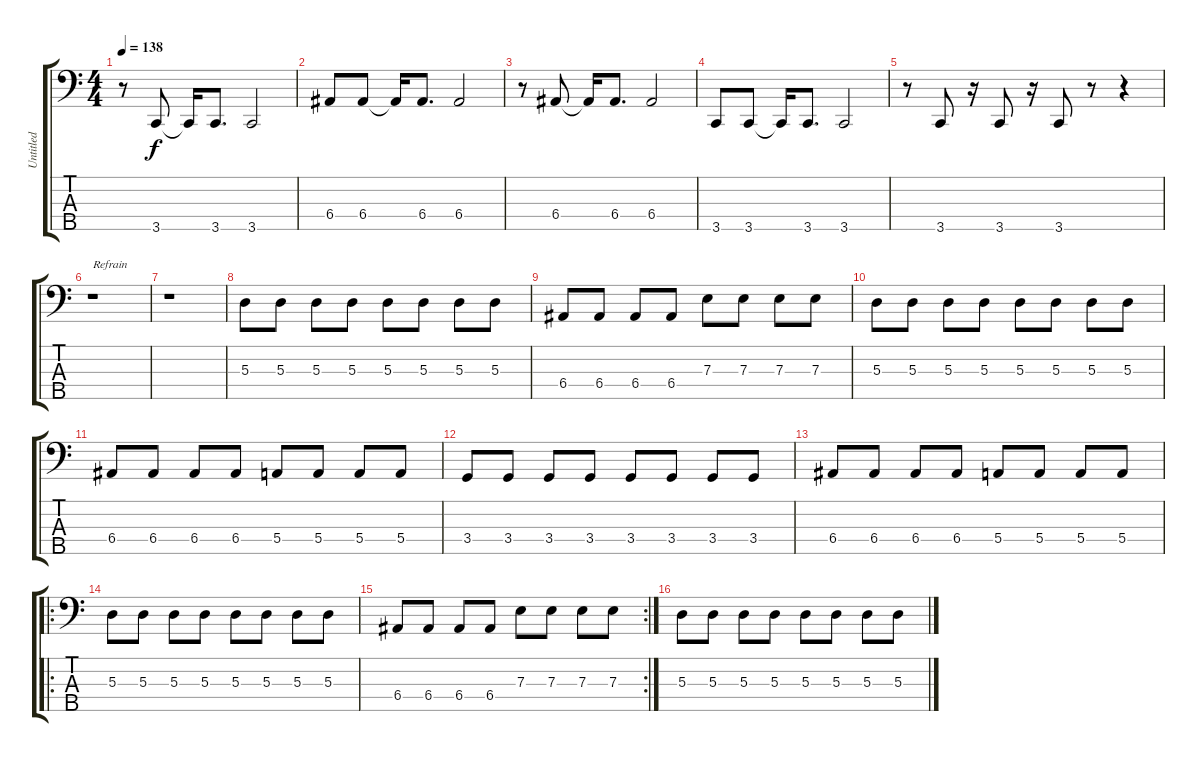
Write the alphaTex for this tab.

\track ("Untitled" "Untitled") {instrument electricbassfinger}
\staff {score tabs}
\tuning (G2 D2 A1 E1 A0) {hide}
\ts (4 4)
\tempo 138
\clef f4
\ks c
r.8{dy f} 3.5.8 3.5{t}.16 3.5.8{d} 3.5.2 |
6.4.8 6.4.8 6.4{t}.16 6.4.8{d} 6.4.2 |
r.8 6.4.8 6.4{t}.16 6.4.8{d} 6.4.2 |
3.5.8 3.5.8 3.5{t}.16 3.5.8{d} 3.5.2 |
r.8 3.5.8 r.16 3.5.8 r.16 3.5.8 r.8 r.4 |
r.1{txt "Refrain"} |
r.1 |
5.3.8 5.3.8 5.3.8 5.3.8 5.3.8 5.3.8 5.3.8 5.3.8 |
6.4.8 6.4.8 6.4.8 6.4.8 7.3.8 7.3.8 7.3.8 7.3.8 |
5.3.8 5.3.8 5.3.8 5.3.8 5.3.8 5.3.8 5.3.8 5.3.8 |
6.4.8 6.4.8 6.4.8 6.4.8 5.4.8 5.4.8 5.4.8 5.4.8 |
3.4.8 3.4.8 3.4.8 3.4.8 3.4.8 3.4.8 3.4.8 3.4.8 |
6.4.8 6.4.8 6.4.8 6.4.8 5.4.8 5.4.8 5.4.8 5.4.8 |
\ro
5.3.8 5.3.8 5.3.8 5.3.8 5.3.8 5.3.8 5.3.8 5.3.8 |
\rc 2
6.4.8 6.4.8 6.4.8 6.4.8 7.3.8 7.3.8 7.3.8 7.3.8 |
5.3.8 5.3.8 5.3.8 5.3.8 5.3.8 5.3.8 5.3.8 5.3.8
